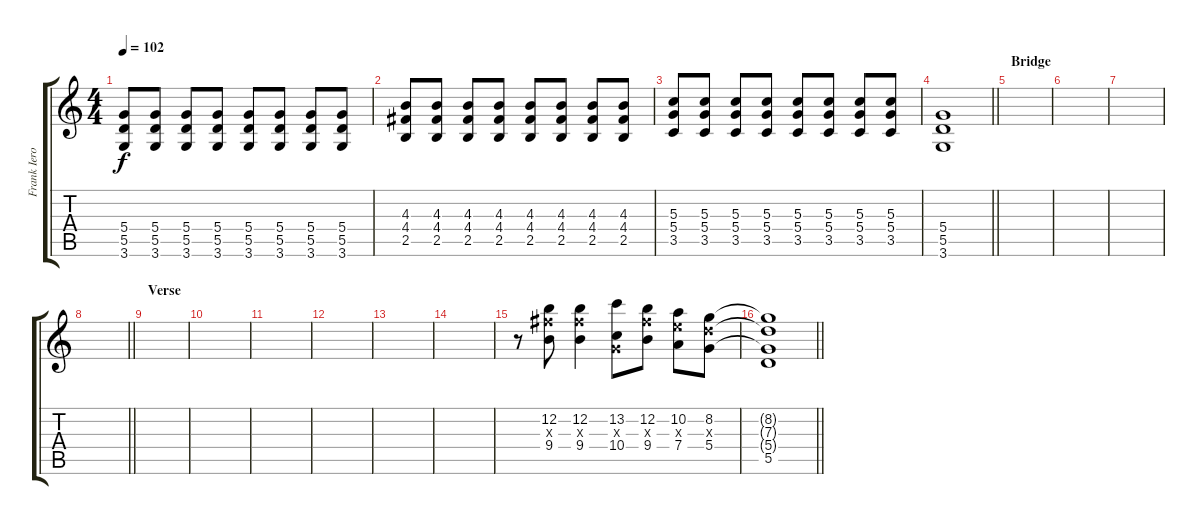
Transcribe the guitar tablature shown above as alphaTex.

\track ("Frank Iero" "Frank Iero") {instrument distortionguitar}
\staff {score tabs}
\tuning (E4 B3 G3 D3 A2 E2) {hide}
\ts (4 4)
\tempo 102
\clef g2
\ks c
(5.4 5.5 3.6).8{dy f} (5.4 5.5 3.6).8 (5.4 5.5 3.6).8 (5.4 5.5 3.6).8 (5.4 5.5 3.6).8 (5.4 5.5 3.6).8 (5.4 5.5 3.6).8 (5.4 5.5 3.6).8 |
(4.3 4.4 2.5).8 (4.3 4.4 2.5).8 (4.3 4.4 2.5).8 (4.3 4.4 2.5).8 (4.3 4.4 2.5).8 (4.3 4.4 2.5).8 (4.3 4.4 2.5).8 (4.3 4.4 2.5).8 |
(5.3 5.4 3.5).8 (5.3 5.4 3.5).8 (5.3 5.4 3.5).8 (5.3 5.4 3.5).8 (5.3 5.4 3.5).8 (5.3 5.4 3.5).8 (5.3 5.4 3.5).8 (5.3 5.4 3.5).8 |
\barLineRight lightlight
(5.4 5.5 3.6).1 |
\section ("" "Bridge")
|
|
|
\barLineRight lightlight
|
\section ("" "Verse")
|
|
|
|
|
|
r.8 (12.2 11.3{x} 9.4).8 (12.2 11.3{x} 9.4).4 (13.2 0.3{x} 10.4).8 (12.2 11.3{x} 9.4).8 (10.2 9.3{x} 7.4).8 (8.2 7.3{x} 5.4).8 |
\barLineRight lightlight
(8.2{t} 7.3{t} 5.4{t} 5.5).1
